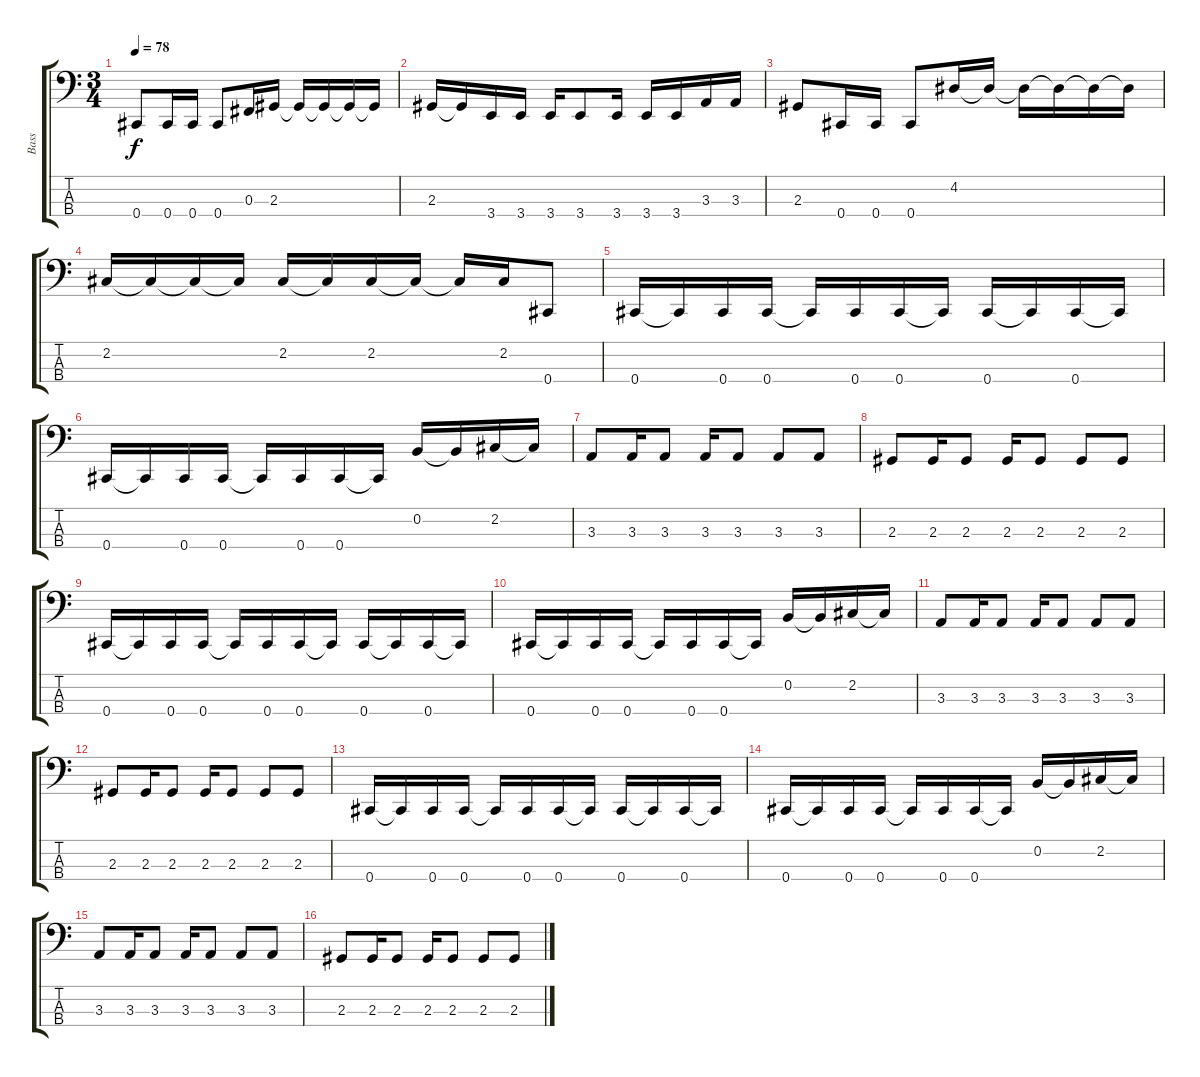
\track ("Bass" "Bass") {instrument electricbasspick}
\staff {score tabs}
\tuning (E2 B1 Gb1 Db1) {hide}
\ts (3 4)
\tempo 78
\clef f4
\ks c
0.4.8{dy f} 0.4.16 0.4.16 0.4.8 0.3.16 2.3.16 2.3{t}.16 2.3{t}.16 2.3{t}.16 2.3{t}.16 |
2.3.16 2.3{t}.16 3.4.16 3.4.16 3.4.16 3.4.8 3.4.16 3.4.16 3.4.16 3.3.16 3.3.16 |
2.3.8 0.4.16 0.4.16 0.4.8 4.2.16 4.2{t}.16 4.2{t}.16 4.2{t}.16 4.2{t}.16 4.2{t}.16 |
2.2.16 2.2{t}.16 2.2{t}.16 2.2{t}.16 2.2.16 2.2{t}.16 2.2.16 2.2{t}.16 2.2{t}.16 2.2.16 0.4.8 |
0.4.16 0.4{t}.16 0.4.16 0.4.16 0.4{t}.16 0.4.16 0.4.16 0.4{t}.16 0.4.16 0.4{t}.16 0.4.16 0.4{t}.16 |
0.4.16 0.4{t}.16 0.4.16 0.4.16 0.4{t}.16 0.4.16 0.4.16 0.4{t}.16 0.2.16 0.2{t}.16 2.2.16 2.2{t}.16 |
3.3.8 3.3.16 3.3.8 3.3.16 3.3.8 3.3.8 3.3.8 |
2.3.8 2.3.16 2.3.8 2.3.16 2.3.8 2.3.8 2.3.8 |
0.4.16 0.4{t}.16 0.4.16 0.4.16 0.4{t}.16 0.4.16 0.4.16 0.4{t}.16 0.4.16 0.4{t}.16 0.4.16 0.4{t}.16 |
0.4.16 0.4{t}.16 0.4.16 0.4.16 0.4{t}.16 0.4.16 0.4.16 0.4{t}.16 0.2.16 0.2{t}.16 2.2.16 2.2{t}.16 |
3.3.8 3.3.16 3.3.8 3.3.16 3.3.8 3.3.8 3.3.8 |
2.3.8 2.3.16 2.3.8 2.3.16 2.3.8 2.3.8 2.3.8 |
0.4.16 0.4{t}.16 0.4.16 0.4.16 0.4{t}.16 0.4.16 0.4.16 0.4{t}.16 0.4.16 0.4{t}.16 0.4.16 0.4{t}.16 |
0.4.16 0.4{t}.16 0.4.16 0.4.16 0.4{t}.16 0.4.16 0.4.16 0.4{t}.16 0.2.16 0.2{t}.16 2.2.16 2.2{t}.16 |
3.3.8 3.3.16 3.3.8 3.3.16 3.3.8 3.3.8 3.3.8 |
2.3.8 2.3.16 2.3.8 2.3.16 2.3.8 2.3.8 2.3.8
